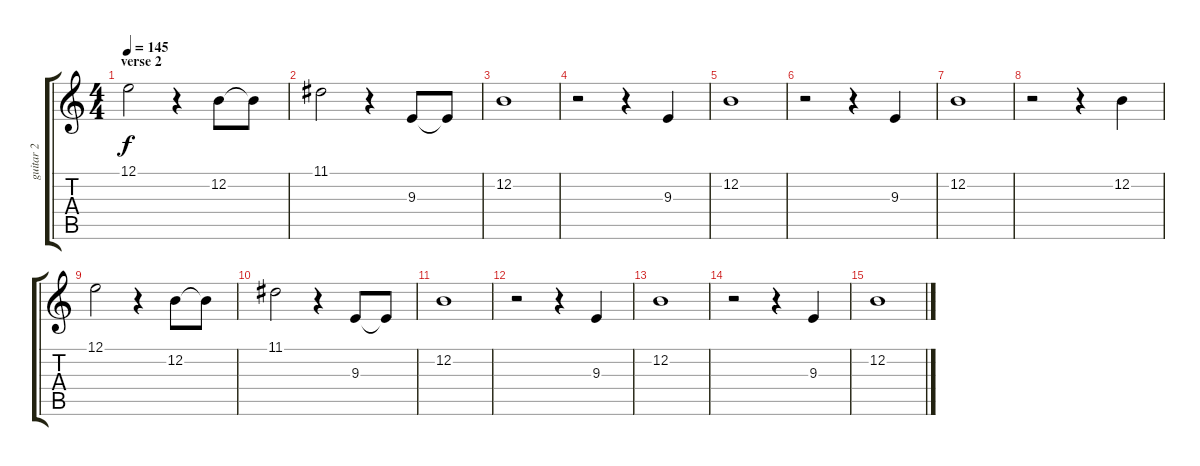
\track ("guitar 2" "guitar 2") {instrument pad1newage}
\staff {score tabs}
\tuning (E4 B3 G3 D3 A2 E2) {hide}
\ts (4 4)
\section ("" "verse 2")
\tempo 145
\clef g2
\ks c
12.1.2{dy f} r.4 12.2.8 12.2{t}.8 |
11.1.2 r.4 9.3.8 9.3{t}.8 |
12.2.1 |
r.2 r.4 9.3.4 |
12.2.1 |
r.2 r.4 9.3.4 |
12.2.1 |
r.2 r.4 12.2.4 |
12.1.2 r.4 12.2.8 12.2{t}.8 |
11.1.2 r.4 9.3.8 9.3{t}.8 |
12.2.1 |
r.2 r.4 9.3.4 |
12.2.1 |
r.2 r.4 9.3.4 |
12.2.1
